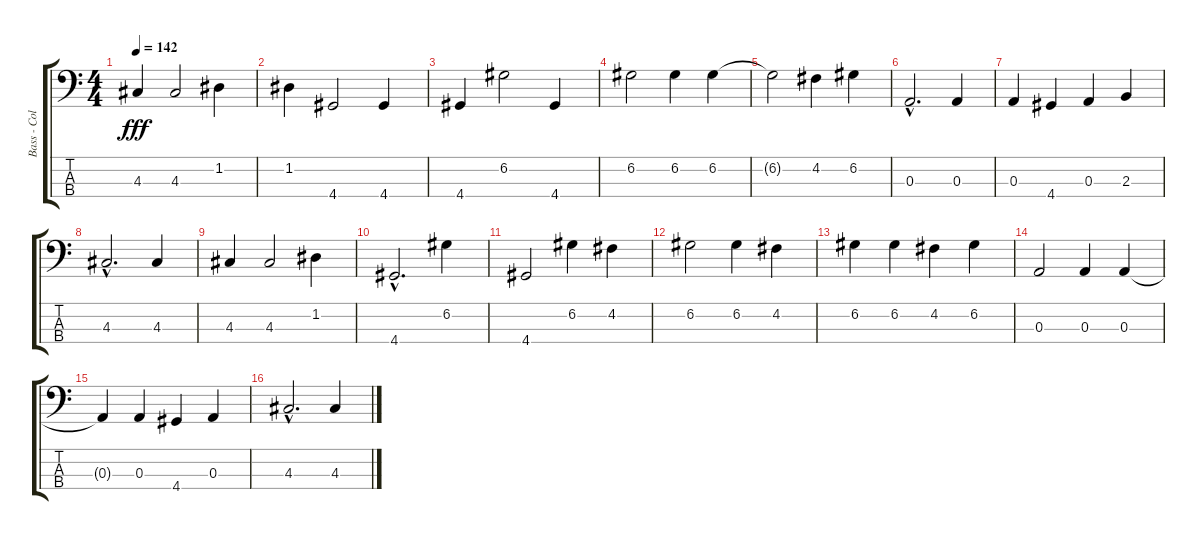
\track ("Bass - Colin Greenwood" "Bass - Col") {instrument electricbassfinger}
\staff {score tabs}
\tuning (G2 D2 A1 E1) {hide}
\ts (4 4)
\tempo 142
\clef f4
\ks c
4.3.4{dy fff} 4.3.2 1.2.4 |
1.2.4 4.4.2 4.4.4 |
4.4.4 6.2.2 4.4.4 |
6.2.2 6.2.4 6.2.4 |
6.2{t}.2 4.2.4 6.2.4 |
0.3{hac}.2{d} 0.3.4 |
0.3.4 4.4.4 0.3.4 2.3.4 |
4.3{hac}.2{d} 4.3.4 |
4.3.4 4.3.2 1.2.4 |
4.4{hac}.2{d} 6.2.4 |
4.4.2 6.2.4 4.2.4 |
6.2.2 6.2.4 4.2.4 |
6.2.4 6.2.4 4.2.4 6.2.4 |
0.3.2 0.3.4 0.3.4 |
0.3{t}.4 0.3.4 4.4.4 0.3.4 |
4.3{hac}.2{d} 4.3.4
